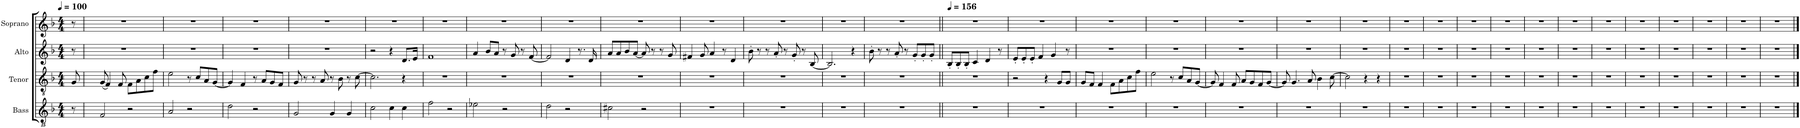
**kern	**kern	**kern	**kern
*part4	*part3	*part2	*part1
*staff4	*staff3	*staff2	*staff1
*I"Bass	*I"Tenor	*I"Alto	*I"Soprano
*I'B.	*I'T.	*I'A.	*I'S.
*clefGvv2	*clefGv2	*clefG2	*clefG2
*k[b-]	*k[b-]	*k[b-]	*k[b-]
*M4/4	*M4/4	*M4/4	*M4/4
*MM100	*MM100	*MM100	*MM100
=	=	=	=
8r	8G/	8r	8r
=1	=1	=1	=1
2FF/	(8G/	1r	1r
.	4F/)	.	.
.	8F/	.	.
2r	8F\L	.	.
.	8A\	.	.
.	8c\	.	.
.	8f\J	.	.
=2	=2	=2	=2
2AA/	2e\	1r	1r
2r	8r	.	.
.	8c/L	.	.
.	8A/	.	.
.	[8G/J	.	.
=3	=3	=3	=3
2D\	4G/]	1r	1r
.	4F/	.	.
2r	8r	.	.
.	8A/L	.	.
.	8G/	.	.
.	8F/J	.	.
=4	=4	=4	=4
2GG/	8G/	1r	1r
.	8r	.	.
.	8r	.	.
.	8A/	.	.
4GG/	8r	.	.
.	8B-\	.	.
4GG/	8r	.	.
.	[8c\	.	.
=5	=5	=5	=5
2C\	2.c\]	2r	1r
4C\	.	4r	.
4C\	4r	8.d/L	.
.	.	16e/Jk	.
=6	=6	=6	=6
2F\	1r	1f	1r
2r	.	.	.
=7	=7	=7	=7
2E-X\	1r	4a/	1r
.	.	8b-/L	.
.	.	8a/J	.
2r	.	8r	.
.	.	8g/	.
.	.	8r	.
.	.	[8f/	.
=8	=8	=8	=8
2D\	1r	2f/]	1r
2r	.	4d/	.
.	.	8.r	.
.	.	16d/	.
=9	=9	=9	=9
2C#X\	1r	8a/L	1r
.	.	8a/	.
.	.	8b-/	.
.	.	[8a/J	.
2r	.	8a/]	.
.	.	8r	.
.	.	8r	.
.	.	8g/	.
=10	=10	=10	=10
1r	1r	4f#X/	1r
.	.	8g/	.
.	.	4a/	.
.	.	8r	.
.	.	4d/	.
=11	=11	=11	=11
1r	1r	8b-'\	1r
.	.	8r	.
.	.	8r	.
.	.	8a'/	.
.	.	8r	.
.	.	8g'/	.
.	.	8r	.
.	.	[8B-/	.
=12	=12	=12	=12
1r	1r	2.B-/]	1r
.	.	4r	.
=13	=13	=13	=13
1r	1r	8b-'\	1r
.	.	8r	.
.	.	8r	.
.	.	8a'/	.
.	.	8r	.
.	.	8g'/L	.
.	.	8g'/	.
.	.	8g'/J	.
=14||	=14||	=14||	=14||
*	*	*	*MM156
1r	1r	8B-'/L	1r
.	.	8B-'/	.
.	.	8B-'/J	.
.	.	4c/	.
.	.	4d/	.
.	.	8r	.
=15	=15	=15	=15
1r	2r	8e'/L	1r
.	.	8e'/	.
.	.	8e'/J	.
.	.	4f/	.
.	4r	.	.
.	.	4g/	.
.	8G/L	.	.
.	8G/J	8r	.
=16	=16	=16	=16
1r	8G/L	1r	1r
.	8F/J	.	.
.	4F/	.	.
.	8F\L	.	.
.	8A\	.	.
.	8c\	.	.
.	8f\J	.	.
=17	=17	=17	=17
1r	2e\	1r	1r
.	8r	.	.
.	8c/L	.	.
.	8A/	.	.
.	[8G/J	.	.
=18	=18	=18	=18
1r	8G/]	1r	1r
.	4F/	.	.
.	8F/	.	.
.	8A/L	.	.
.	8G/	.	.
.	8F/	.	.
.	[8G/J	.	.
=19	=19	=19	=19
1r	8G/]	1r	1r
.	4.G/	.	.
.	8A/	.	.
.	4B-\	.	.
.	[8c\	.	.
=20	=20	=20	=20
1r	2c\]	1r	1r
.	4r	.	.
.	4r	.	.
=21	=21	=21	=21
1r	1r	1r	1r
=22	=22	=22	=22
1r	1r	1r	1r
=23	=23	=23	=23
1r	1r	1r	1r
=24	=24	=24	=24
1r	1r	1r	1r
=25	=25	=25	=25
1r	1r	1r	1r
=26	=26	=26	=26
1r	1r	1r	1r
=27	=27	=27	=27
1r	1r	1r	1r
=28	=28	=28	=28
1r	1r	1r	1r
=29	=29	=29	=29
1r	1r	1r	1r
=30	=30	=30	=30
1r	1r	1r	1r
=31	=31	=31	=31
1r	1r	1r	1r
=32	=32	=32	=32
1r	1r	1r	1r
==	==	==	==
*-	*-	*-	*-
